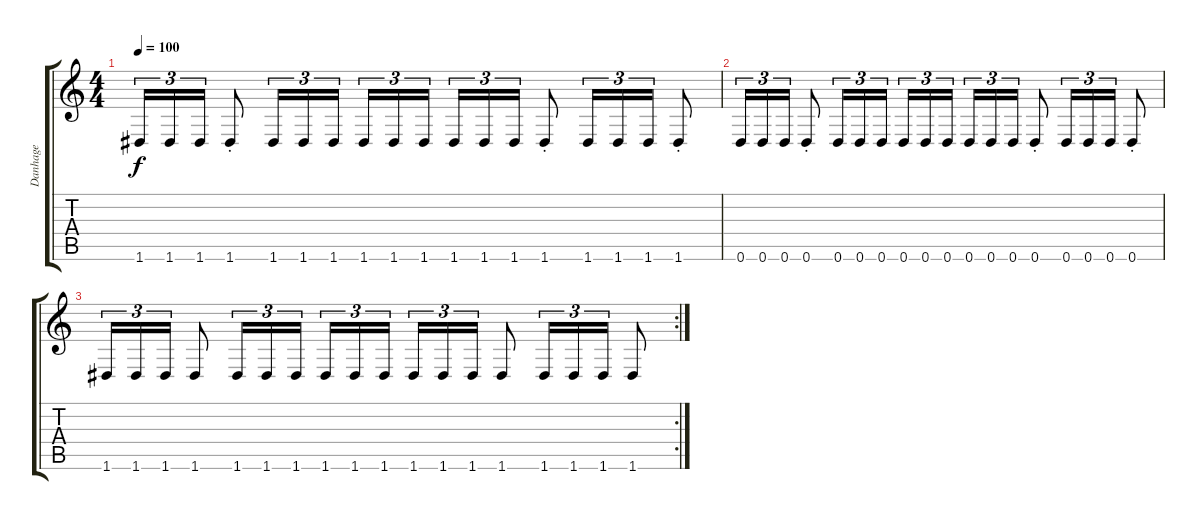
\track ("Danhage" "Danhage") {instrument distortionguitar}
\staff {score tabs}
\tuning (E4 B3 G3 D3 A2 D2) {hide}
\ts (4 4)
\tempo 100
\clef g2
\ks c
1.6.16{tu (3 2) dy f} 1.6.16{tu (3 2)} 1.6.16{tu (3 2)} 1.6{st}.8 1.6.16{tu (3 2)} 1.6.16{tu (3 2)} 1.6.16{tu (3 2)} 1.6.16{tu (3 2)} 1.6.16{tu (3 2)} 1.6.16{tu (3 2)} 1.6.16{tu (3 2)} 1.6.16{tu (3 2)} 1.6.16{tu (3 2)} 1.6{st}.8 1.6.16{tu (3 2)} 1.6.16{tu (3 2)} 1.6.16{tu (3 2)} 1.6{st}.8 |
0.6.16{tu (3 2)} 0.6.16{tu (3 2)} 0.6.16{tu (3 2)} 0.6{st}.8 0.6.16{tu (3 2)} 0.6.16{tu (3 2)} 0.6.16{tu (3 2)} 0.6.16{tu (3 2)} 0.6.16{tu (3 2)} 0.6.16{tu (3 2)} 0.6.16{tu (3 2)} 0.6.16{tu (3 2)} 0.6.16{tu (3 2)} 0.6{st}.8 0.6.16{tu (3 2)} 0.6.16{tu (3 2)} 0.6.16{tu (3 2)} 0.6{st}.8 |
\rc 2
1.6.16{tu (3 2)} 1.6.16{tu (3 2)} 1.6.16{tu (3 2)} 1.6.8 1.6.16{tu (3 2)} 1.6.16{tu (3 2)} 1.6.16{tu (3 2)} 1.6.16{tu (3 2)} 1.6.16{tu (3 2)} 1.6.16{tu (3 2)} 1.6.16{tu (3 2)} 1.6.16{tu (3 2)} 1.6.16{tu (3 2)} 1.6.8 1.6.16{tu (3 2)} 1.6.16{tu (3 2)} 1.6.16{tu (3 2)} 1.6.8
